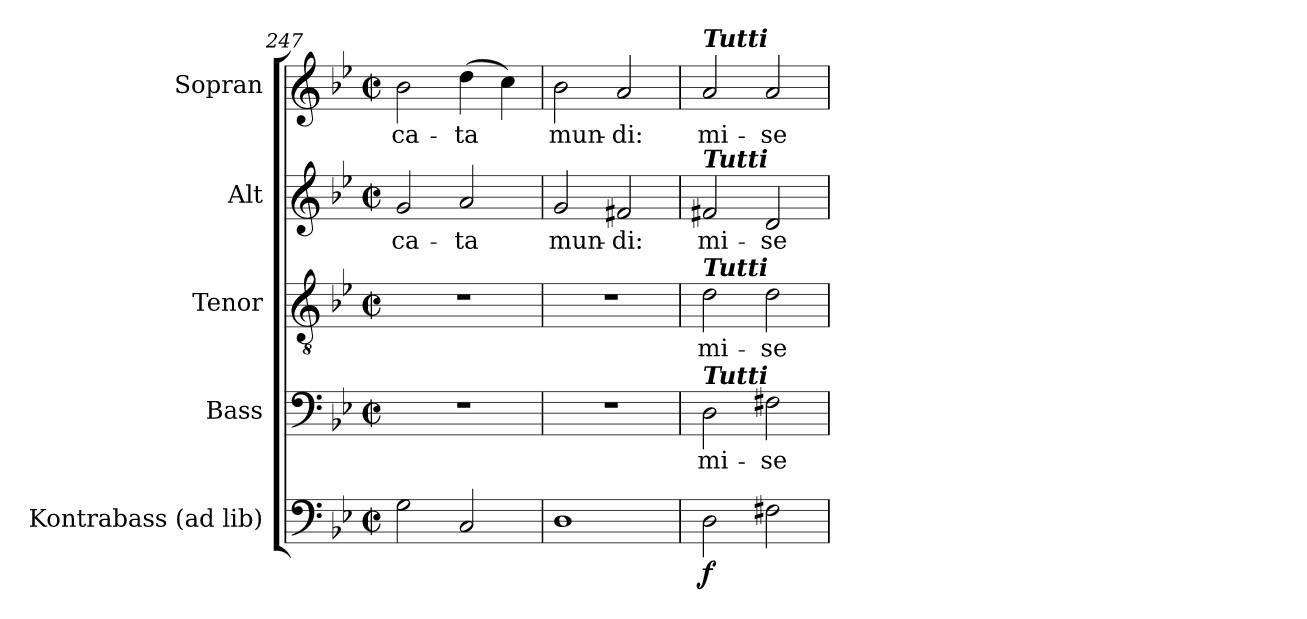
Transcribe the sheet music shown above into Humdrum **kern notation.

**kern	**dynam	**kern	**text	**kern	**text	**kern	**text	**kern	**text
*part5	*part5	*part4	*part4	*part3	*part3	*part2	*part2	*part1	*part1
*staff5	*staff5	*staff4	*staff4	*staff3	*staff3	*staff2	*staff2	*staff1	*staff1
*I"Kontrabass (ad lib)	*	*I"Bass	*	*I"Tenor	*	*I"Alt	*	*I"Sopran	*
*I'Kb.	*	*I'B.	*	*I'T.	*	*I'A.	*	*I'S.	*
*clefF4	*	*clefF4	*	*clefGv2	*	*clefG2	*	*clefG2	*
*ITrd7c12	*	*	*	*	*	*	*	*	*
*k[b-e-]	*	*k[b-e-]	*	*k[b-e-]	*	*k[b-e-]	*	*k[b-e-]	*
*B-:	*	*B-:	*	*B-:	*	*B-:	*	*B-:	*
*M2/2	*	*M2/2	*	*M2/2	*	*M2/2	*	*M2/2	*
*met(c|)	*	*met(c|)	*	*met(c|)	*	*met(c|)	*	*met(c|)	*
=247	=247	=247	=247	=247	=247	=247	=247	=247	=247
!	!	!	!	!	!	!	!LO:LY:b	!	!LO:LY:b
2GG\	.	1r	.	1r	.	2g/	-ca-	2b-\	-ca-
!	!	!	!	!	!	!	!LO:LY:b	!	!LO:LY:b
2CC/	.	.	.	.	.	2a/	-ta	(>4dd\	-ta
.	.	.	.	.	.	.	.	4cc\)	.
=248	=248	=248	=248	=248	=248	=248	=248	=248	=248
!	!	!	!	!	!	!	!LO:LY:b	!	!LO:LY:b
1DD	.	1r	.	1r	.	2g/	mun-	2b-\	mun-
!	!	!	!	!	!	!	!LO:LY:b	!	!LO:LY:b
.	.	.	.	.	.	2f#X/	-di:	2a/	-di:
=249	=249	=249	=249	=249	=249	=249	=249	=249	=249
!	!	!	!	!	!	!	!	!LO:TX:a:Bi:t=Tutti	!
!	!	!	!	!	!	!LO:TX:a:Bi:t=Tutti	!	!	!
!	!	!	!	!LO:TX:a:Bi:t=Tutti	!	!	!	!	!
!	!	!LO:TX:a:Bi:t=Tutti	!	!	!	!	!	!	!
!	!LO:DY:b	!	!LO:LY:b	!	!LO:LY:b	!	!LO:LY:b	!	!LO:LY:b
2DD\	f	2D\	mi-	2d\	mi-	2f#X/	mi-	2a/	mi-
!	!	!	!LO:LY:b	!	!LO:LY:b	!	!LO:LY:b	!	!LO:LY:b
2FF#X\	.	2F#X\	-se-	2d\	-se-	2d/	-se-	2a/	-se-
=	=	=	=	=	=	=	=	=	=
*-	*-	*-	*-	*-	*-	*-	*-	*-	*-
